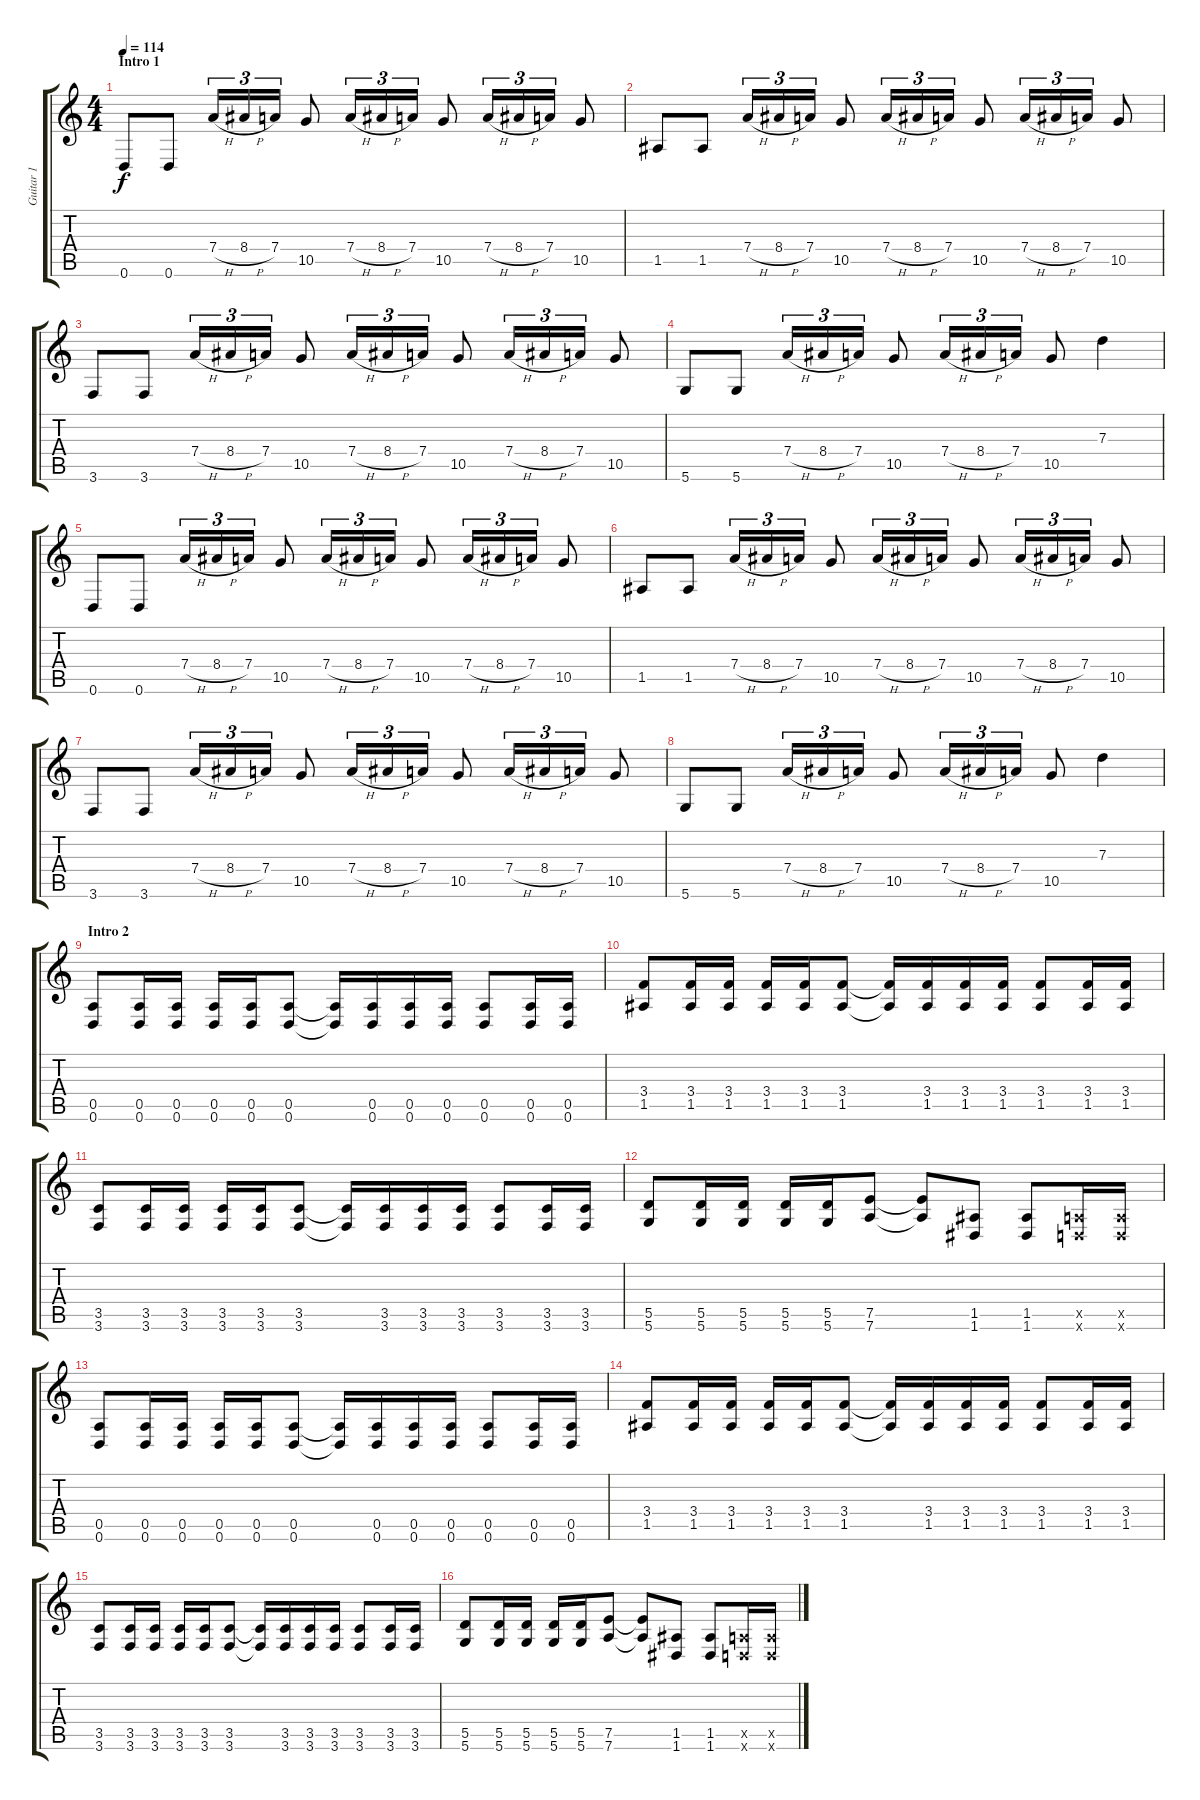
\track ("Guitar 1" "Guitar 1") {instrument distortionguitar}
\staff {score tabs}
\tuning (E4 B3 G3 D3 A2 D2) {hide}
\ts (4 4)
\section ("" "Intro 1")
\tempo 114
\clef g2
\ks c
0.6.8{dy f instrument distortionguitar} 0.6.8 7.4{h}.16{tu (3 2)} 8.4{h}.16{tu (3 2)} 7.4.16{tu (3 2)} 10.5.8 7.4{h}.16{tu (3 2)} 8.4{h}.16{tu (3 2)} 7.4.16{tu (3 2)} 10.5.8 7.4{h}.16{tu (3 2)} 8.4{h}.16{tu (3 2)} 7.4.16{tu (3 2)} 10.5.8 |
1.5.8 1.5.8 7.4{h}.16{tu (3 2)} 8.4{h}.16{tu (3 2)} 7.4.16{tu (3 2)} 10.5.8 7.4{h}.16{tu (3 2)} 8.4{h}.16{tu (3 2)} 7.4.16{tu (3 2)} 10.5.8 7.4{h}.16{tu (3 2)} 8.4{h}.16{tu (3 2)} 7.4.16{tu (3 2)} 10.5.8 |
3.6.8 3.6.8 7.4{h}.16{tu (3 2)} 8.4{h}.16{tu (3 2)} 7.4.16{tu (3 2)} 10.5.8 7.4{h}.16{tu (3 2)} 8.4{h}.16{tu (3 2)} 7.4.16{tu (3 2)} 10.5.8 7.4{h}.16{tu (3 2)} 8.4{h}.16{tu (3 2)} 7.4.16{tu (3 2)} 10.5.8 |
5.6.8 5.6.8 7.4{h}.16{tu (3 2)} 8.4{h}.16{tu (3 2)} 7.4.16{tu (3 2)} 10.5.8 7.4{h}.16{tu (3 2)} 8.4{h}.16{tu (3 2)} 7.4.16{tu (3 2)} 10.5.8 7.3.4 |
0.6.8 0.6.8 7.4{h}.16{tu (3 2)} 8.4{h}.16{tu (3 2)} 7.4.16{tu (3 2)} 10.5.8 7.4{h}.16{tu (3 2)} 8.4{h}.16{tu (3 2)} 7.4.16{tu (3 2)} 10.5.8 7.4{h}.16{tu (3 2)} 8.4{h}.16{tu (3 2)} 7.4.16{tu (3 2)} 10.5.8 |
1.5.8 1.5.8 7.4{h}.16{tu (3 2)} 8.4{h}.16{tu (3 2)} 7.4.16{tu (3 2)} 10.5.8 7.4{h}.16{tu (3 2)} 8.4{h}.16{tu (3 2)} 7.4.16{tu (3 2)} 10.5.8 7.4{h}.16{tu (3 2)} 8.4{h}.16{tu (3 2)} 7.4.16{tu (3 2)} 10.5.8 |
3.6.8 3.6.8 7.4{h}.16{tu (3 2)} 8.4{h}.16{tu (3 2)} 7.4.16{tu (3 2)} 10.5.8 7.4{h}.16{tu (3 2)} 8.4{h}.16{tu (3 2)} 7.4.16{tu (3 2)} 10.5.8 7.4{h}.16{tu (3 2)} 8.4{h}.16{tu (3 2)} 7.4.16{tu (3 2)} 10.5.8 |
5.6.8 5.6.8 7.4{h}.16{tu (3 2)} 8.4{h}.16{tu (3 2)} 7.4.16{tu (3 2)} 10.5.8 7.4{h}.16{tu (3 2)} 8.4{h}.16{tu (3 2)} 7.4.16{tu (3 2)} 10.5.8 7.3.4 |
\section ("" "Intro 2")
(0.5 0.6).8{balance 0} (0.5 0.6).16 (0.5 0.6).16 (0.5 0.6).16 (0.5 0.6).16 (0.5 0.6).8 (0.5{t} 0.6{t}).16 (0.5 0.6).16 (0.5 0.6).16 (0.5 0.6).16 (0.5 0.6).8 (0.5 0.6).16 (0.5 0.6).16 |
(3.4 1.5).8 (3.4 1.5).16 (3.4 1.5).16 (3.4 1.5).16 (3.4 1.5).16 (3.4 1.5).8 (3.4{t} 1.5{t}).16 (3.4 1.5).16 (3.4 1.5).16 (3.4 1.5).16 (3.4 1.5).8 (3.4 1.5).16 (3.4 1.5).16 |
(3.5 3.6).8 (3.5 3.6).16 (3.5 3.6).16 (3.5 3.6).16 (3.5 3.6).16 (3.5 3.6).8 (3.5{t} 3.6{t}).16 (3.5 3.6).16 (3.5 3.6).16 (3.5 3.6).16 (3.5 3.6).8 (3.5 3.6).16 (3.5 3.6).16 |
(5.5 5.6).8 (5.5 5.6).16 (5.5 5.6).16 (5.5 5.6).16 (5.5 5.6).16 (7.5 7.6).8 (7.5{t} 7.6{t}).8 (1.5 1.6).8 (1.5 1.6).8 (0.5{x} 0.6{x}).16 (0.5{x} 0.6{x}).16 |
(0.5 0.6).8 (0.5 0.6).16 (0.5 0.6).16 (0.5 0.6).16 (0.5 0.6).16 (0.5 0.6).8 (0.5{t} 0.6{t}).16 (0.5 0.6).16 (0.5 0.6).16 (0.5 0.6).16 (0.5 0.6).8 (0.5 0.6).16 (0.5 0.6).16 |
(3.4 1.5).8 (3.4 1.5).16 (3.4 1.5).16 (3.4 1.5).16 (3.4 1.5).16 (3.4 1.5).8 (3.4{t} 1.5{t}).16 (3.4 1.5).16 (3.4 1.5).16 (3.4 1.5).16 (3.4 1.5).8 (3.4 1.5).16 (3.4 1.5).16 |
(3.5 3.6).8 (3.5 3.6).16 (3.5 3.6).16 (3.5 3.6).16 (3.5 3.6).16 (3.5 3.6).8 (3.5{t} 3.6{t}).16 (3.5 3.6).16 (3.5 3.6).16 (3.5 3.6).16 (3.5 3.6).8 (3.5 3.6).16 (3.5 3.6).16 |
(5.5 5.6).8 (5.5 5.6).16 (5.5 5.6).16 (5.5 5.6).16 (5.5 5.6).16 (7.5 7.6).8 (7.5{t} 7.6{t}).8 (1.5 1.6).8 (1.5 1.6).8 (0.5{x} 0.6{x}).16 (0.5{x} 0.6{x}).16
